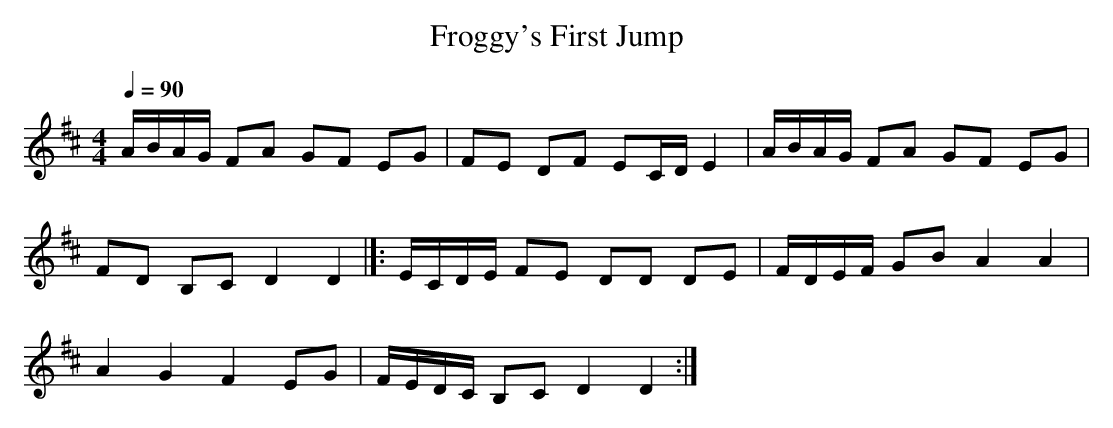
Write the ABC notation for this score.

X:1
T:Froggy's First Jump
L:1/8
Q:1/4=90
M:4/4
K:D
A/B/A/G/ FA GF EG | FE DF EC2/4D/ E2 | A/B/A/G/ FA GF EG |$ FD B,C D2 D2 |]: E/C/D/E/ FE DD DE |
F/D/E/F/ GB A2 A2 |$ A2 G2 F2 EG | F/E/D/C/ B,C D2 D2 :|
